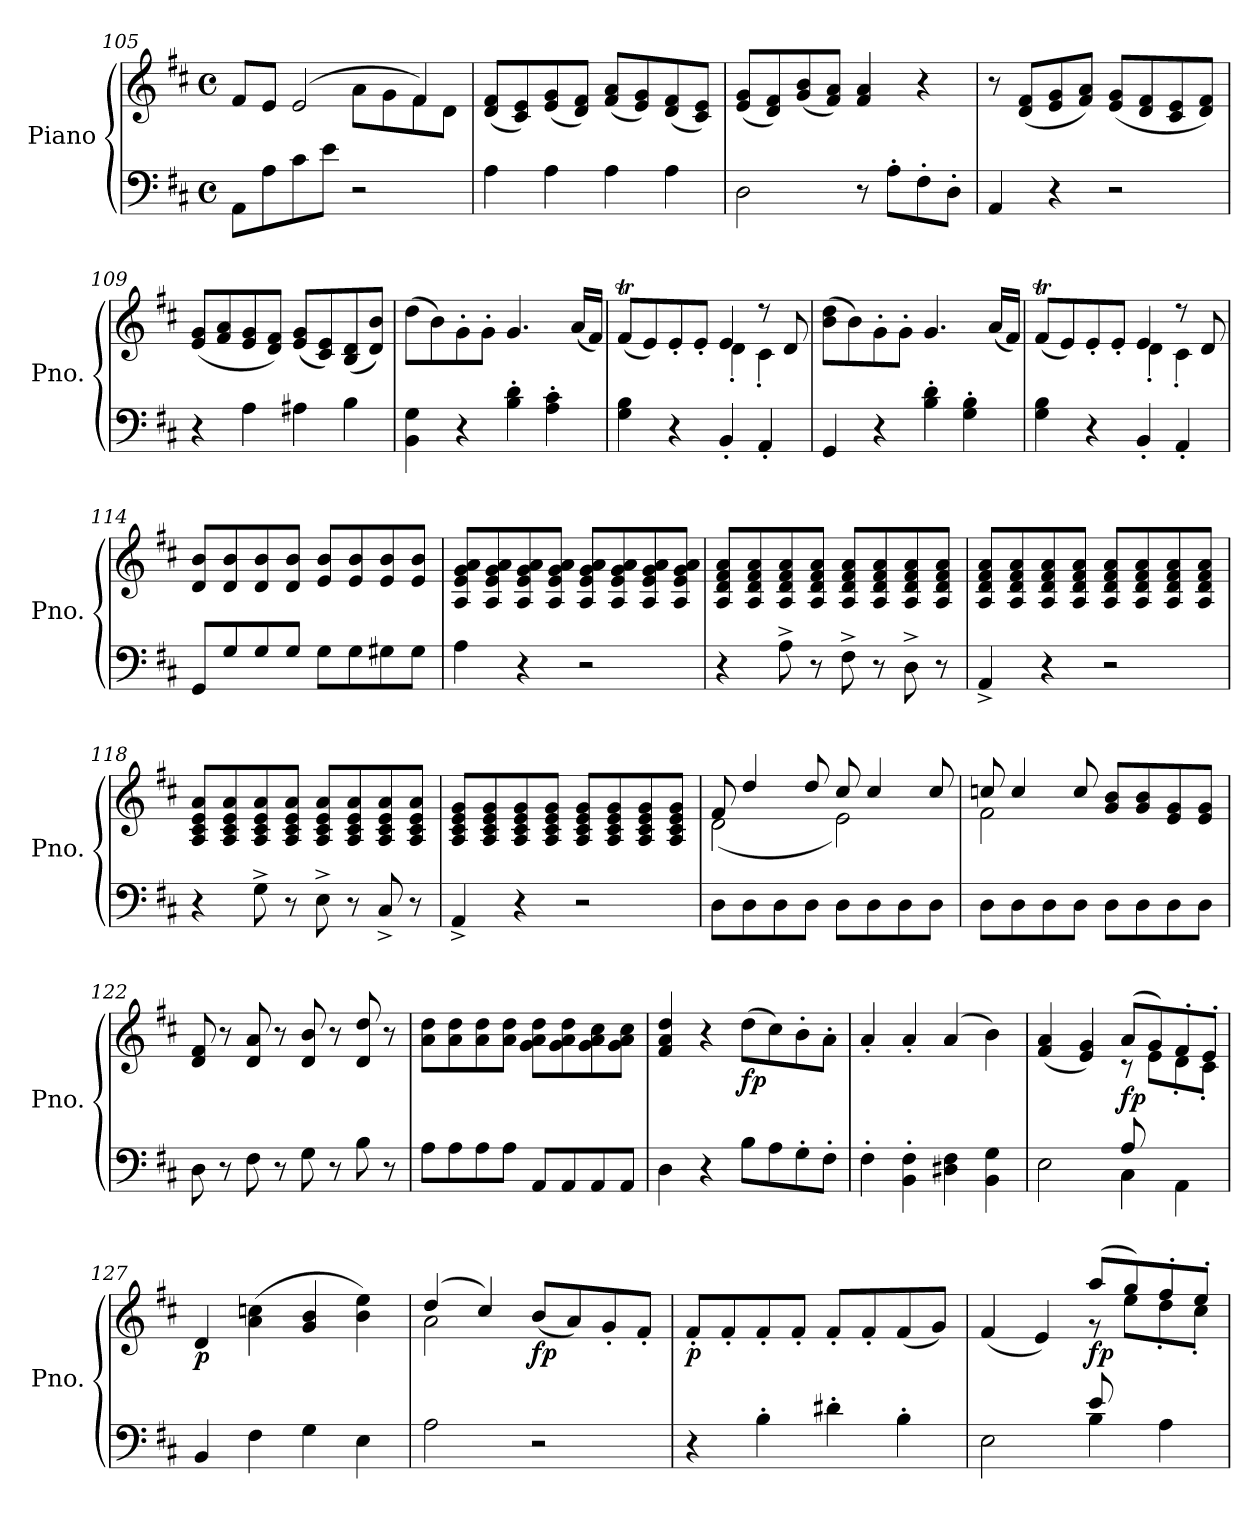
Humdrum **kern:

**kern	**kern	**dynam
*part1	*part1	*part1
*staff2	*staff1	*staff1/2
*I"Piano	*	*
*I'Pno.	*	*
*clefF4	*clefG2	*
*k[f#c#]	*k[f#c#]	*
*M4/4	*M4/4	*
*met(c)	*met(c)	*
=105	=105	=105
*	*^	*
8AA\L	8f#/L	2ryy	.
8A\	8e/J	.	.
8c#\	(>2e/	.	.
8e\J	.	.	.
2r	.	8a\L	.
.	.	8g\	.
.	4f#/)	8f#\	.
.	.	8d\J	.
*	*v	*v	*
=106	=106	=106
4A\	(<8d/ 8f#/L	.
.	8c#/ 8e/)	.
4A\	(<8e/ 8g/	.
.	8d/ 8f#/J)	.
4A\	(<8f#/ 8a/L	.
.	8e/ 8g/)	.
4A\	(<8d/ 8f#/	.
.	8c#/ 8e/J)	.
!!LO:LB:g=z
=107	=107	=107
2D\	(<8e/ 8g/L	.
.	8d/ 8f#/)	.
.	(<8g/ 8b/	.
.	8f#/ 8a/J)	.
8r	4f#/ 4a/	.
8A'\L	.	.
8F#'\	4r	.
8D'\J	.	.
=108	=108	=108
4AA/	8r	.
.	(<8d/ 8f#/L	.
4r	8e/ 8g/	.
.	8f#/ 8a/J)	.
2r	(<8e/ 8g/L	.
.	8d/ 8f#/	.
.	8c#/ 8e/	.
.	8d/ 8f#/J)	.
=109	=109	=109
4r	(<8e/ 8g/L	.
.	8f#/ 8a/	.
4A\	8e/ 8g/	.
.	8d/ 8f#/J)	.
4A#X\	(<8e/ 8g/L	.
.	8c#/ 8e/)	.
4B\	(<8B/ 8d/	.
.	8d/ 8b/J)	.
=110	=110	=110
4BB\ 4G\	(>8dd\L	.
.	8b\)	.
4r	8g'\	.
.	8g'\J	.
4B\' 4d\'	4.g/	.
4A\' 4c#\'	.	.
.	(<16a/LL	.
.	16f#/JJ)	.
=111	=111	=111
*	*^	*
4G\ 4B\	(<8f#t/L	2ryy	.
.	8e/)	.	.
4r	8e'/	.	.
.	8e'/J	.	.
4BB'/	4e/	4d'\	.
4AA'/	8r	4c#'\	.
.	8d/	.	.
*	*v	*v	*
!!LO:LB:g=z
=112	=112	=112
4GG/	(>8b\ 8dd\L	.
.	8b\)	.
4r	8g'\	.
.	8g'\J	.
4B\' 4d\'	4.g/	.
4G\' 4B\'	.	.
.	(<16a/LL	.
.	16f#/JJ)	.
!!LO:PB:g=z
=113	=113	=113
*	*^	*
4G\ 4B\	(<8f#t/L	2ryy	.
.	8e/)	.	.
4r	8e'/	.	.
.	8e'/J	.	.
4BB'/	4e/	4d'\	.
4AA'/	8r	4c#'\	.
.	8d/	.	.
*	*v	*v	*
=114	=114	=114
8GG/L	8d/ 8b/L	.
8G/	8d/ 8b/	.
8G/	8d/ 8b/	.
8G/J	8d/ 8b/J	.
8G\L	8e/ 8b/L	.
8G\	8e/ 8b/	.
8G#X\	8e/ 8b/	.
8G#\J	8e/ 8b/J	.
=115	=115	=115
4A\	8A/ 8e/ 8g/ 8a/L	.
.	8A/ 8e/ 8g/ 8a/	.
4r	8A/ 8e/ 8g/ 8a/	.
.	8A/ 8e/ 8g/ 8a/J	.
2r	8A/ 8e/ 8g/ 8a/L	.
.	8A/ 8e/ 8g/ 8a/	.
.	8A/ 8e/ 8g/ 8a/	.
.	8A/ 8e/ 8g/ 8a/J	.
=116	=116	=116
4r	8A/ 8d/ 8f#/ 8a/L	.
.	8A/ 8d/ 8f#/ 8a/	.
8A^\	8A/ 8d/ 8f#/ 8a/	.
8r	8A/ 8d/ 8f#/ 8a/J	.
8F#^\	8A/ 8d/ 8f#/ 8a/L	.
8r	8A/ 8d/ 8f#/ 8a/	.
8D^\	8A/ 8d/ 8f#/ 8a/	.
8r	8A/ 8d/ 8f#/ 8a/J	.
!!LO:LB:g=z
=117	=117	=117
4AA^/	8A/ 8d/ 8f#/ 8a/L	.
.	8A/ 8d/ 8f#/ 8a/	.
4r	8A/ 8d/ 8f#/ 8a/	.
.	8A/ 8d/ 8f#/ 8a/J	.
2r	8A/ 8d/ 8f#/ 8a/L	.
.	8A/ 8d/ 8f#/ 8a/	.
.	8A/ 8d/ 8f#/ 8a/	.
.	8A/ 8d/ 8f#/ 8a/J	.
=118	=118	=118
4r	8A/ 8c#/ 8e/ 8a/L	.
.	8A/ 8c#/ 8e/ 8a/	.
8G^\	8A/ 8c#/ 8e/ 8a/	.
8r	8A/ 8c#/ 8e/ 8a/J	.
8E^\	8A/ 8c#/ 8e/ 8a/L	.
8r	8A/ 8c#/ 8e/ 8a/	.
8C#^/	8A/ 8c#/ 8e/ 8a/	.
8r	8A/ 8c#/ 8e/ 8a/J	.
=119	=119	=119
4AA^/	8A/ 8c#/ 8e/ 8g/L	.
.	8A/ 8c#/ 8e/ 8g/	.
4r	8A/ 8c#/ 8e/ 8g/	.
.	8A/ 8c#/ 8e/ 8g/J	.
2r	8A/ 8c#/ 8e/ 8g/L	.
.	8A/ 8c#/ 8e/ 8g/	.
.	8A/ 8c#/ 8e/ 8g/	.
.	8A/ 8c#/ 8e/ 8g/J	.
=120	=120	=120
*	*^	*
8D\L	8f#/	(<2d\	.
8D\	4dd/	.	.
8D\	.	.	.
8D\J	8dd/	.	.
8D\L	8cc#/	2e\)	.
8D\	4cc#/	.	.
8D\	.	.	.
8D\J	8cc#/	.	.
!!LO:LB:g=z	!!
=121	=121	=121	=121
8D\L	8ccn/	2f#\	.
8D\	4cc/	.	.
8D\	.	.	.
8D\J	8cc/	.	.
8D\L	8g/ 8b/L	2ryy	.
8D\	8g/ 8b/	.	.
8D\	8e/ 8g/	.	.
8D\J	8e/ 8g/J	.	.
*	*v	*v	*
=122	=122	=122
8D\	8d/ 8f#/	.
8r	8r	.
8F#\	8d/ 8a/	.
8r	8r	.
8G\	8d/ 8b/	.
8r	8r	.
8B\	8d/ 8dd/	.
8r	8r	.
=123	=123	=123
8A\L	8a\ 8dd\L	.
8A\	8a\ 8dd\	.
8A\	8a\ 8dd\	.
8A\J	8a\ 8dd\J	.
8AA/L	8g\ 8a\ 8dd\L	.
8AA/	8g\ 8a\ 8dd\	.
8AA/	8g\ 8a\ 8cc#\	.
8AA/J	8g\ 8a\ 8cc#\J	.
=124	=124	=124
4D\	4f#/ 4a/ 4dd/	.
4r	4r	.
!	!	!LO:DY:b
8B\L	(>8dd\L	fp
8A\	8cc#\)	.
8G'\	8b'\	.
8F#'\J	8a'\J	.
=125	=125	=125
4F#'\	4a'/	.
4BB\' 4F#\'	4a'/	.
4D#X\ 4F#\	(>4a/	.
4BB\ 4G\	4b\)	.
!!LO:LB:g=z
=126	=126	=126
*^	*^	*
2ryy	2E\	(<4f#/ 4a/	2ryy	.
.	.	4e/ 4g/)	.	.
!	!	!	!	!LO:DY:b
8A/	4C#\	(>8a/L	8r	fp
8ryy	.	8g/)	8e\L	.
4ryy	4AA\	8f#'/	8d'\	.
.	.	8e'/J	8c#'\J	.
*v	*v	*	*	*
=127	=127	=127	=127
!	!	!	!LO:DY:b
*	*v	*v	*
4BB/	4d/	p
4F#\	(>4a\ 4ccn\	.
4G\	4g/ 4b/	.
4E\	4b\ 4ee\)	.
=128	=128	=128
*	*^	*
2A\	(>4dd/	2a\	.
.	4cc#/)	.	.
!	!	!	!LO:DY:b
2r	(<8b/L	2ryy	fp
.	8a/)	.	.
.	8g'/	.	.
.	8f#'/J	.	.
*	*v	*v	*
=129	=129	=129
!	!	!LO:DY:b
4r	8f#'/L	p
.	8f#'/	.
4B'\	8f#'/	.
.	8f#'/J	.
4d#X'\	8f#'/L	.
.	8f#'/	.
4B'\	(<8f#/	.
.	8g/J)	.
=130	=130	=130
*^	*^	*
2ryy	2E\	(<4f#/	2ryy	.
.	.	4e/)	.	.
!	!	!	!	!LO:DY:b
8e/	4B\	(>8aa/L	8r	fp
8ryy	.	8gg/)	8ee\L	.
4ryy	4A\	8ff#'/	8dd'\	.
.	.	8ee'/J	8cc#'\J	.
*v	*v	*	*	*
*	*v	*v	*
=	=	=
*-	*-	*-
